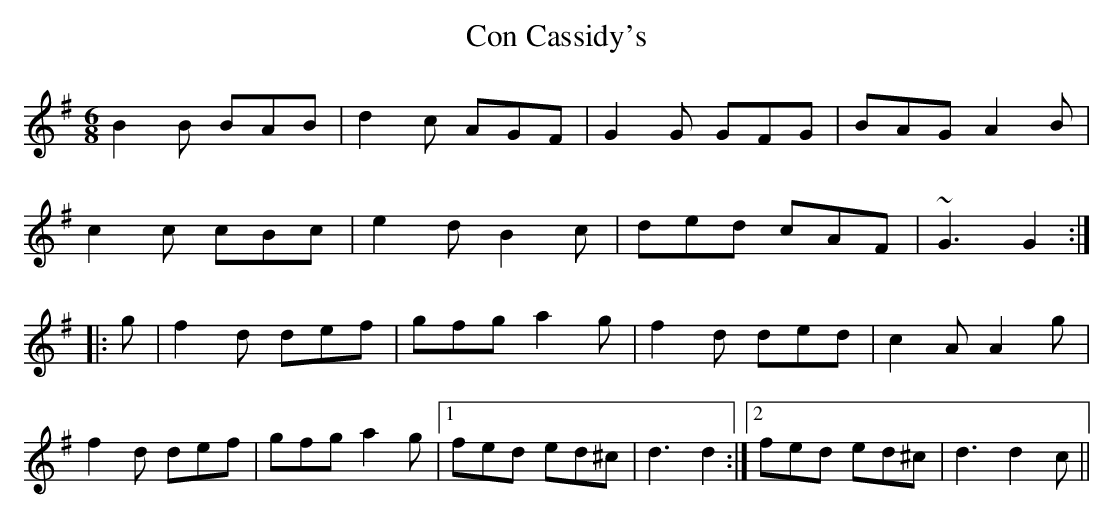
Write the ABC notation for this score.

X:1
T:Con Cassidy's
M:6/8
K:G
B2B BAB|d2c AGF|G2G GFG|BAG A2B|
c2c cBc|e2d B2c|ded cAF|~G3 G2:|
|:g|f2d def|gfg a2g|f2d ded|c2A A2g|
f2d def|gfg a2g|1 fed ed^c| d3 d2:|2 fed ed^c|d3 d2c||
